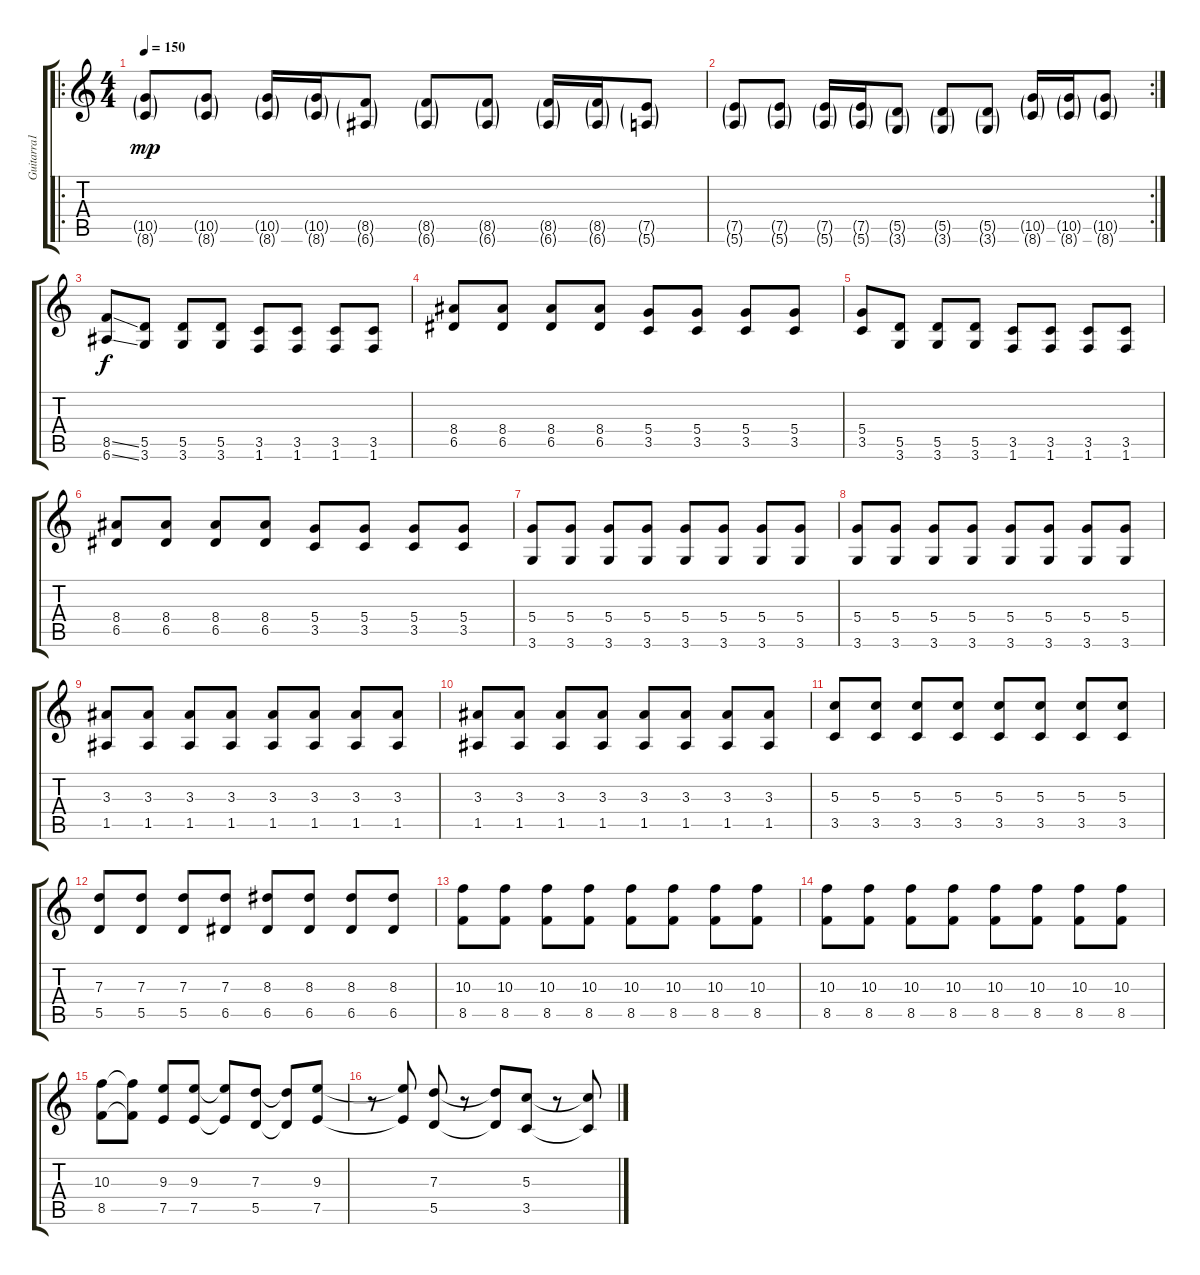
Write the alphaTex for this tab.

\track ("Guitarra1" "Guitarra1") {instrument distortionguitar}
\staff {score tabs}
\tuning (E4 B3 G3 D3 A2 E2) {hide}
\ro
\ts (4 4)
\tempo 150
\clef g2
\ks c
(10.5{g} 8.6{g}).8{dy mp instrument electricguitarmuted} (10.5{g} 8.6{g}).8 (10.5{g} 8.6{g}).16 (10.5{g} 8.6{g}).16 (8.5{g} 6.6{g}).8 (8.5{g} 6.6{g}).8 (8.5{g} 6.6{g}).8 (8.5{g} 6.6{g}).16 (8.5{g} 6.6{g}).16 (7.5{g} 5.6{g}).8 |
\rc 2
(7.5{g} 5.6{g}).8 (7.5{g} 5.6{g}).8 (7.5{g} 5.6{g}).16 (7.5{g} 5.6{g}).16 (5.5{g} 3.6{g}).8 (5.5{g} 3.6{g}).8 (5.5{g} 3.6{g}).8 (10.5{g} 8.6{g}).16 (10.5{g} 8.6{g}).16 (10.5{g} 8.6{g}).8 |
(8.5{ss} 6.6{ss}).8{dy f} (5.5 3.6).8 (5.5 3.6).8 (5.5 3.6).8 (3.5 1.6).8 (3.5 1.6).8 (3.5 1.6).8 (3.5 1.6).8 |
(8.4 6.5).8 (8.4 6.5).8 (8.4 6.5).8 (8.4 6.5).8 (5.4 3.5).8 (5.4 3.5).8 (5.4 3.5).8 (5.4 3.5).8 |
(5.4 3.5).8 (5.5 3.6).8 (5.5 3.6).8 (5.5 3.6).8 (3.5 1.6).8 (3.5 1.6).8 (3.5 1.6).8 (3.5 1.6).8 |
(8.4 6.5).8 (8.4 6.5).8 (8.4 6.5).8 (8.4 6.5).8 (5.4 3.5).8 (5.4 3.5).8 (5.4 3.5).8 (5.4 3.5).8 |
(5.4 3.6).8 (5.4 3.6).8 (5.4 3.6).8 (5.4 3.6).8 (5.4 3.6).8 (5.4 3.6).8 (5.4 3.6).8 (5.4 3.6).8 |
(5.4 3.6).8 (5.4 3.6).8 (5.4 3.6).8 (5.4 3.6).8 (5.4 3.6).8 (5.4 3.6).8 (5.4 3.6).8 (5.4 3.6).8 |
(3.3 1.5).8 (3.3 1.5).8 (3.3 1.5).8 (3.3 1.5).8 (3.3 1.5).8 (3.3 1.5).8 (3.3 1.5).8 (3.3 1.5).8 |
(3.3 1.5).8 (3.3 1.5).8 (3.3 1.5).8 (3.3 1.5).8 (3.3 1.5).8 (3.3 1.5).8 (3.3 1.5).8 (3.3 1.5).8 |
(5.3 3.5).8 (5.3 3.5).8 (5.3 3.5).8 (5.3 3.5).8 (5.3 3.5).8 (5.3 3.5).8 (5.3 3.5).8 (5.3 3.5).8 |
(7.3 5.5).8 (7.3 5.5).8 (7.3 5.5).8 (7.3 6.5).8 (8.3 6.5).8 (8.3 6.5).8 (8.3 6.5).8 (8.3 6.5).8 |
(10.3 8.5).8 (10.3 8.5).8 (10.3 8.5).8 (10.3 8.5).8 (10.3 8.5).8 (10.3 8.5).8 (10.3 8.5).8 (10.3 8.5).8 |
(10.3 8.5).8 (10.3 8.5).8 (10.3 8.5).8 (10.3 8.5).8 (10.3 8.5).8 (10.3 8.5).8 (10.3 8.5).8 (10.3 8.5).8 |
(10.3 8.5).8 (10.3{t} 8.5{t}).8 (9.3 7.5).8 (9.3 7.5).8 (9.3{t} 7.5{t}).8 (7.3 5.5).8 (7.3{t} 5.5{t}).8 (9.3 7.5).8 |
r.8 (9.3{t} 7.5{t}).8 (7.3 5.5).8 r.8 (7.3{t} 5.5{t}).8 (5.3 3.5).8 r.8 (5.3{t} 3.5{t}).8
